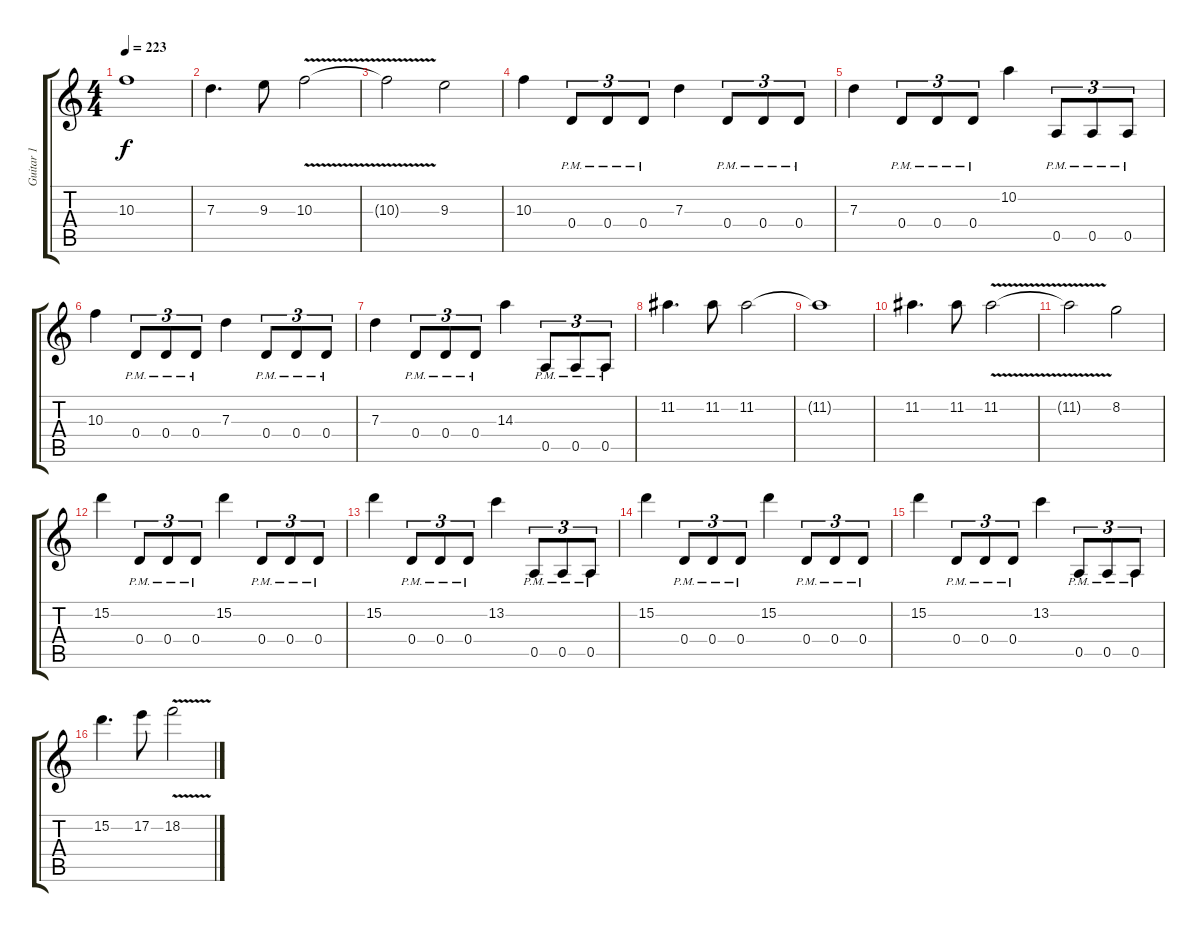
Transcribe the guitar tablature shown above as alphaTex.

\track ("Guitar 1" "Guitar 1") {instrument distortionguitar}
\staff {score tabs}
\tuning (E4 B3 G3 D3 A2 E2) {hide}
\ts (4 4)
\tempo 223
\clef g2
\ks c
10.3{t}.1{dy f} |
7.3.4{d} 9.3.8 10.3{v}.2 |
10.3{t}.2 9.3.2 |
10.3.4 0.4{pm}.8{tu (3 2)} 0.4{pm}.8{tu (3 2)} 0.4{pm}.8{tu (3 2)} 7.3.4 0.4{pm}.8{tu (3 2)} 0.4{pm}.8{tu (3 2)} 0.4{pm}.8{tu (3 2)} |
7.3.4 0.4{pm}.8{tu (3 2)} 0.4{pm}.8{tu (3 2)} 0.4{pm}.8{tu (3 2)} 10.2.4 0.5{pm}.8{tu (3 2)} 0.5{pm}.8{tu (3 2)} 0.5{pm}.8{tu (3 2)} |
10.3.4 0.4{pm}.8{tu (3 2)} 0.4{pm}.8{tu (3 2)} 0.4{pm}.8{tu (3 2)} 7.3.4 0.4{pm}.8{tu (3 2)} 0.4{pm}.8{tu (3 2)} 0.4{pm}.8{tu (3 2)} |
7.3.4 0.4{pm}.8{tu (3 2)} 0.4{pm}.8{tu (3 2)} 0.4{pm}.8{tu (3 2)} 14.3.4 0.5{pm}.8{tu (3 2)} 0.5{pm}.8{tu (3 2)} 0.5{pm}.8{tu (3 2)} |
11.2.4{d} 11.2.8 11.2.2 |
11.2{t}.1 |
11.2.4{d} 11.2.8 11.2{v}.2 |
11.2{t}.2 8.2.2 |
15.2.4 0.4{pm}.8{tu (3 2)} 0.4{pm}.8{tu (3 2)} 0.4{pm}.8{tu (3 2)} 15.2.4 0.4{pm}.8{tu (3 2)} 0.4{pm}.8{tu (3 2)} 0.4{pm}.8{tu (3 2)} |
15.2.4 0.4{pm}.8{tu (3 2)} 0.4{pm}.8{tu (3 2)} 0.4{pm}.8{tu (3 2)} 13.2.4 0.5{pm}.8{tu (3 2)} 0.5{pm}.8{tu (3 2)} 0.5{pm}.8{tu (3 2)} |
15.2.4 0.4{pm}.8{tu (3 2)} 0.4{pm}.8{tu (3 2)} 0.4{pm}.8{tu (3 2)} 15.2.4 0.4{pm}.8{tu (3 2)} 0.4{pm}.8{tu (3 2)} 0.4{pm}.8{tu (3 2)} |
15.2.4 0.4{pm}.8{tu (3 2)} 0.4{pm}.8{tu (3 2)} 0.4{pm}.8{tu (3 2)} 13.2.4 0.5{pm}.8{tu (3 2)} 0.5{pm}.8{tu (3 2)} 0.5{pm}.8{tu (3 2)} |
15.2.4{d} 17.2.8 18.2{v}.2
